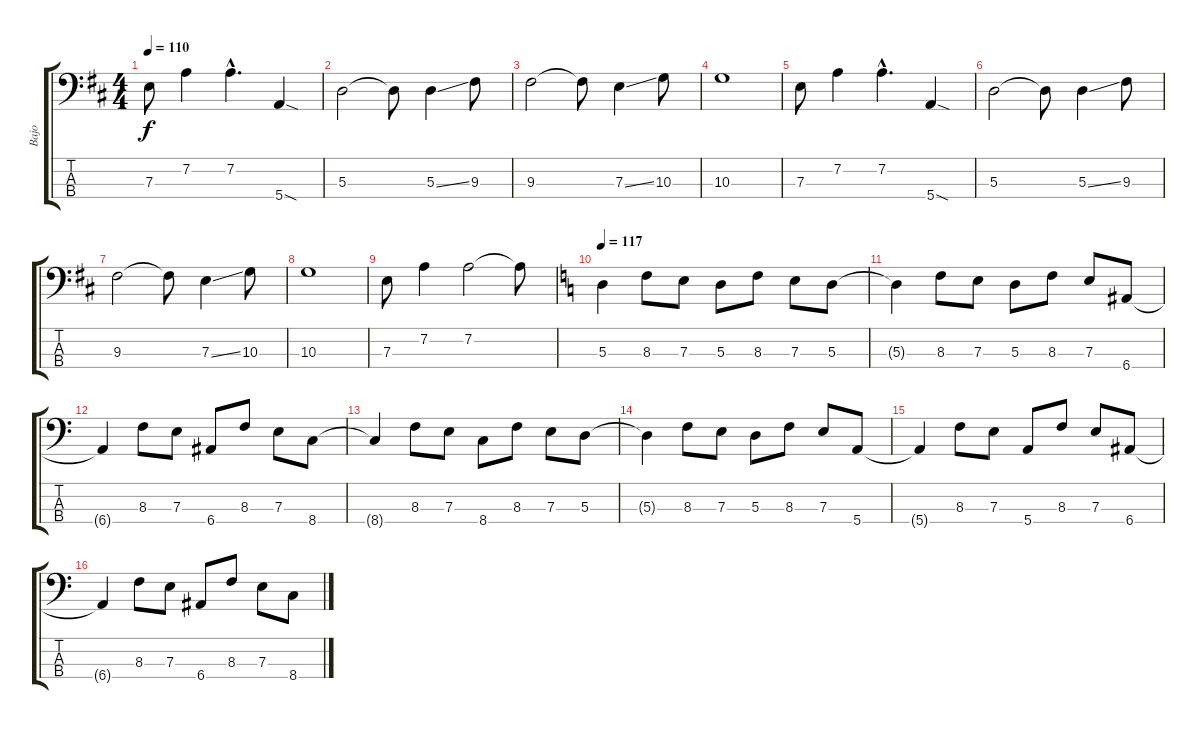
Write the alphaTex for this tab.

\track ("Bajo" "Bajo") {instrument electricbassfinger}
\staff {score tabs}
\tuning (G2 D2 A1 E1) {hide}
\ts (4 4)
\tempo 110
\clef f4
\ks d
7.3.8{dy f} 7.2.4 7.2{hac}.4{d} 5.4{sod}.4 |
5.3.2 5.3{t}.8 5.3{ss}.4 9.3.8 |
9.3.2 9.3{t}.8 7.3{ss}.4 10.3.8 |
10.3.1 |
7.3.8 7.2.4 7.2{hac}.4{d} 5.4{sod}.4 |
5.3.2 5.3{t}.8 5.3{ss}.4 9.3.8 |
9.3.2 9.3{t}.8 7.3{ss}.4 10.3.8 |
10.3.1 |
7.3.8 7.2.4 7.2.2 7.2{t}.8 |
\tempo 117
\ks c
5.3.4 8.3.8 7.3.8 5.3.8 8.3.8 7.3.8 5.3.8 |
5.3{t}.4 8.3.8 7.3.8 5.3.8 8.3.8 7.3.8 6.4.8 |
6.4{t}.4 8.3.8 7.3.8 6.4.8 8.3.8 7.3.8 8.4.8 |
8.4{t}.4 8.3.8 7.3.8 8.4.8 8.3.8 7.3.8 5.3.8 |
5.3{t}.4 8.3.8 7.3.8 5.3.8 8.3.8 7.3.8 5.4.8 |
5.4{t}.4 8.3.8 7.3.8 5.4.8 8.3.8 7.3.8 6.4.8 |
6.4{t}.4 8.3.8 7.3.8 6.4.8 8.3.8 7.3.8 8.4.8
